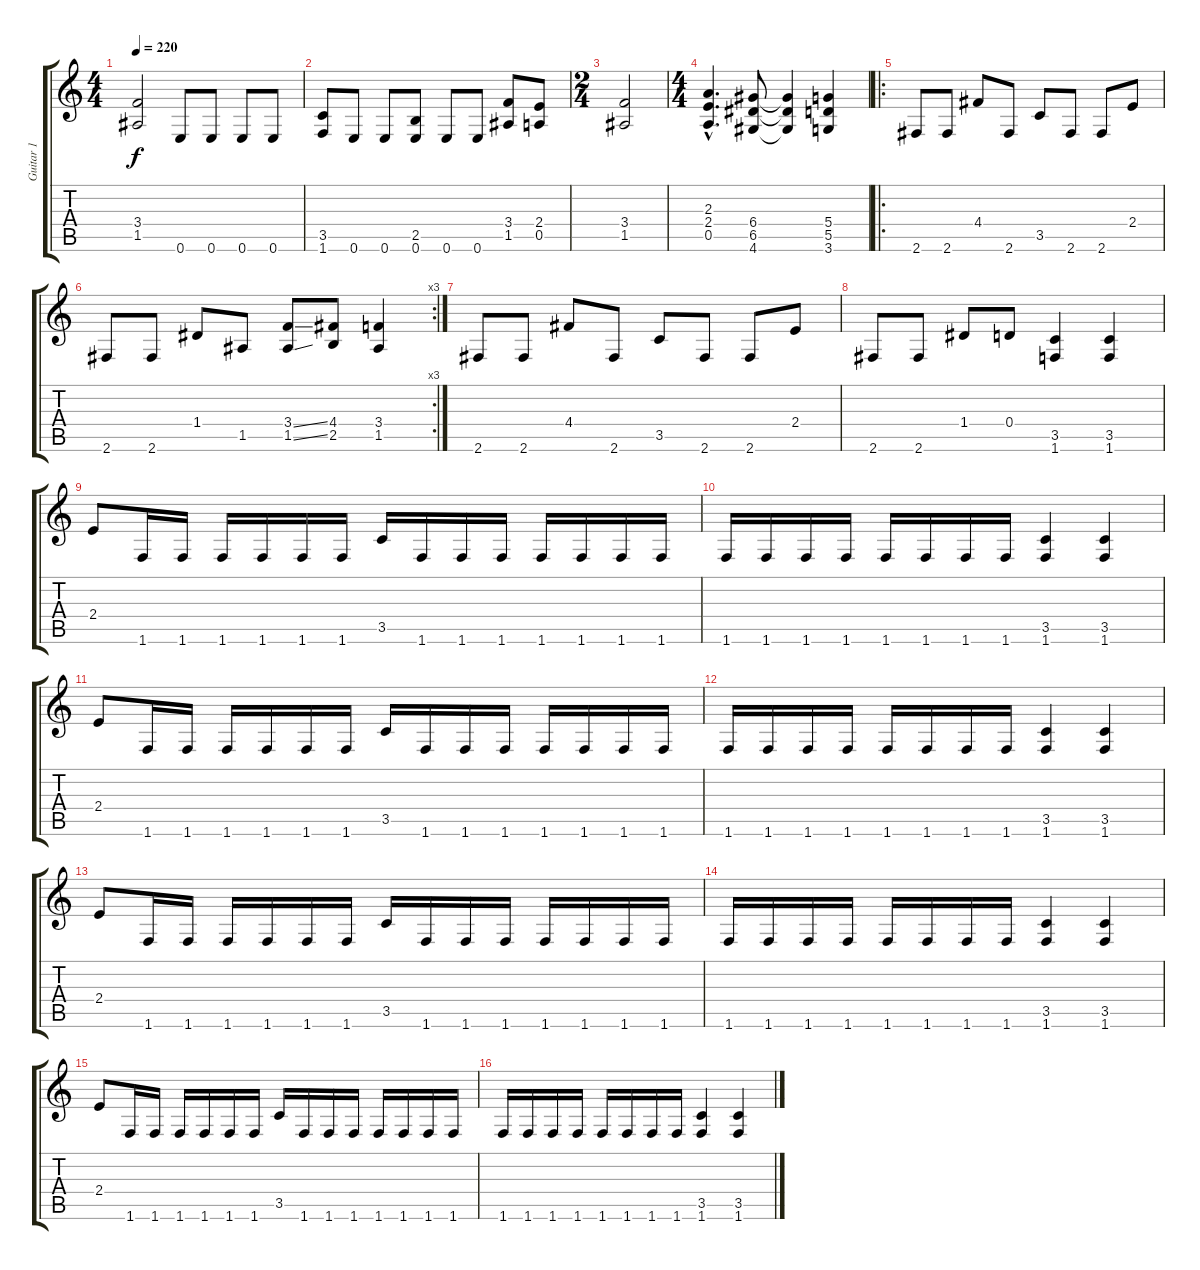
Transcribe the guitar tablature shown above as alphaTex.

\track ("Guitar 1" "Guitar 1") {instrument distortionguitar}
\staff {score tabs}
\tuning (E4 B3 G3 D3 A2 E2) {hide}
\ts (4 4)
\tempo 220
\clef g2
\ks c
(3.4 1.5).2{dy f} 0.6.8 0.6.8 0.6.8 0.6.8 |
(3.5 1.6).8 0.6.8 0.6.8 (2.5 0.6).8 0.6.8 0.6.8 (3.4 1.5).8 (2.4 0.5).8 |
\ts (2 4)
(3.4 1.5).2 |
\ts (4 4)
(2.3{hac} 2.4{hac} 0.5{hac}).4{d} (6.4 6.5 4.6).8 (6.4{t} 6.5{t} 4.6{t}).4 (5.4 5.5 3.6).4 |
\ro
2.6.8 2.6.8 4.4.8 2.6.8 3.5.8 2.6.8 2.6.8 2.4.8 |
\rc 3
2.6.8 2.6.8 1.4.8 1.5.8 (3.4{ss} 1.5{ss}).8 (4.4 2.5).8 (3.4 1.5).4 |
2.6.8 2.6.8 4.4.8 2.6.8 3.5.8 2.6.8 2.6.8 2.4.8 |
2.6.8 2.6.8 1.4.8 0.4.8 (3.5 1.6).4 (3.5 1.6).4 |
2.4.8 1.6.16 1.6.16 1.6.16 1.6.16 1.6.16 1.6.16 3.5.16 1.6.16 1.6.16 1.6.16 1.6.16 1.6.16 1.6.16 1.6.16 |
1.6.16 1.6.16 1.6.16 1.6.16 1.6.16 1.6.16 1.6.16 1.6.16 (3.5 1.6).4 (3.5 1.6).4 |
2.4.8 1.6.16 1.6.16 1.6.16 1.6.16 1.6.16 1.6.16 3.5.16 1.6.16 1.6.16 1.6.16 1.6.16 1.6.16 1.6.16 1.6.16 |
1.6.16 1.6.16 1.6.16 1.6.16 1.6.16 1.6.16 1.6.16 1.6.16 (3.5 1.6).4 (3.5 1.6).4 |
2.4.8 1.6.16 1.6.16 1.6.16 1.6.16 1.6.16 1.6.16 3.5.16 1.6.16 1.6.16 1.6.16 1.6.16 1.6.16 1.6.16 1.6.16 |
1.6.16 1.6.16 1.6.16 1.6.16 1.6.16 1.6.16 1.6.16 1.6.16 (3.5 1.6).4 (3.5 1.6).4 |
2.4.8 1.6.16 1.6.16 1.6.16 1.6.16 1.6.16 1.6.16 3.5.16 1.6.16 1.6.16 1.6.16 1.6.16 1.6.16 1.6.16 1.6.16 |
1.6.16 1.6.16 1.6.16 1.6.16 1.6.16 1.6.16 1.6.16 1.6.16 (3.5 1.6).4 (3.5 1.6).4
